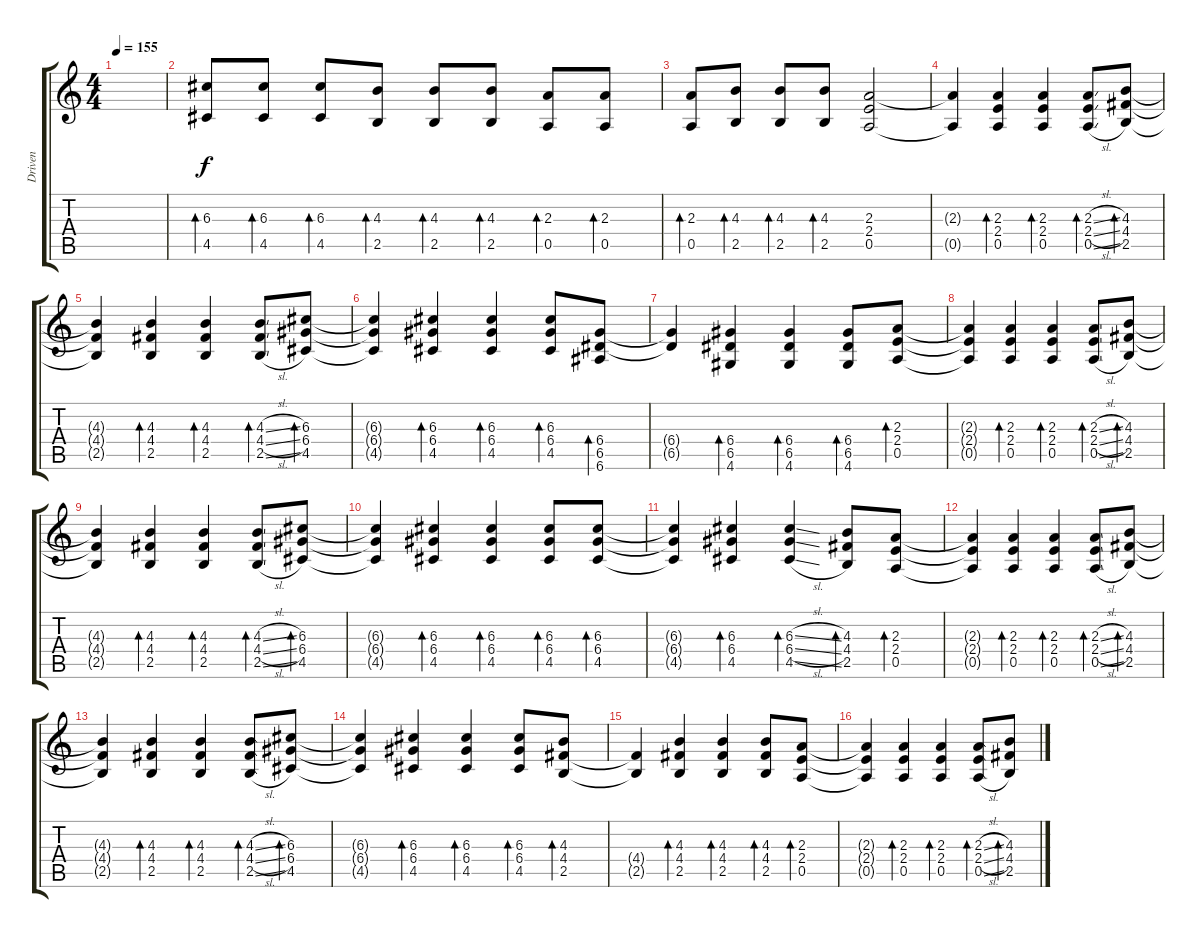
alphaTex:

\track ("Driven" "Driven") {instrument overdrivenguitar}
\staff {score tabs}
\tuning (E4 B3 G3 D3 A2 E2) {hide}
\ts (4 4)
\tempo 155
\clef g2
\ks c
|
(6.3 4.5).8{bd 120} (6.3 4.5).8{bd 120} (6.3 4.5).8{bd 120} (4.3 2.5).8{bd 120} (4.3 2.5).8{bd 120} (4.3 2.5).8{bd 120} (2.3 0.5).8{bd 120} (2.3 0.5).8{bd 120} |
(2.3 0.5).8{bd 120} (4.3 2.5).8{bd 120} (4.3 2.5).8{bd 120} (4.3 2.5).8{bd 120} (2.3 2.4 0.5).2 |
(2.3{t} 0.5{t}).4{dy f} (2.3 2.4 0.5).4{bd 240} (2.3 2.4 0.5).4{bd 240} (2.3{sl} 2.4{sl} 0.5{sl}).8{bd 240} (4.3 4.4 2.5).8{bd 240} |
(4.3{t} 4.4{t} 2.5{t}).4 (4.3 4.4 2.5).4{bd 240} (4.3 4.4 2.5).4{bd 240} (4.3{sl} 4.4{sl} 2.5{sl}).8{bd 240} (6.3 6.4 4.5).8{bd 240} |
(6.3{t} 6.4{t} 4.5{t}).4 (6.3 6.4 4.5).4{bd 240} (6.3 6.4 4.5).4{bd 240} (6.3 6.4 4.5).8{bd 240} (6.4 6.5 6.6).8{bd 240} |
(6.4{t} 6.5{t}).4 (6.4 6.5 4.6).4{bd 240} (6.4 6.5 4.6).4{bd 240} (6.4 6.5 4.6).8{bd 240} (2.3 2.4 0.5).8{bd 240} |
(2.3{t} 2.4{t} 0.5{t}).4 (2.3 2.4 0.5).4{bd 240} (2.3 2.4 0.5).4{bd 240} (2.3{sl} 2.4{sl} 0.5{sl}).8{bd 240} (4.3 4.4 2.5).8{bd 240} |
(4.3{t} 4.4{t} 2.5{t}).4 (4.3 4.4 2.5).4{bd 240} (4.3 4.4 2.5).4{bd 240} (4.3{sl} 4.4{sl} 2.5{sl}).8{bd 240} (6.3 6.4 4.5).8{bd 240} |
(6.3{t} 6.4{t} 4.5{t}).4 (6.3 6.4 4.5).4{bd 240} (6.3 6.4 4.5).4{bd 240} (6.3 6.4 4.5).8{bd 240} (6.3 6.4 4.5).8{bd 240} |
(6.3{t} 6.4{t} 4.5{t}).4 (6.3 6.4 4.5).4{bd 240} (6.3{sl} 6.4{sl} 4.5{sl}).4{bd 240} (4.3 4.4 2.5).8{bd 240} (2.3 2.4 0.5).8{bd 240} |
(2.3{t} 2.4{t} 0.5{t}).4 (2.3 2.4 0.5).4{bd 240} (2.3 2.4 0.5).4{bd 240} (2.3{sl} 2.4{sl} 0.5{sl}).8{bd 240} (4.3 4.4 2.5).8{bd 240} |
(4.3{t} 4.4{t} 2.5{t}).4 (4.3 4.4 2.5).4{bd 240} (4.3 4.4 2.5).4{bd 240} (4.3{sl} 4.4{sl} 2.5{sl}).8{bd 240} (6.3 6.4 4.5).8{bd 240} |
(6.3{t} 6.4{t} 4.5{t}).4 (6.3 6.4 4.5).4{bd 240} (6.3 6.4 4.5).4{bd 240} (6.3 6.4 4.5).8{bd 240} (4.3 4.4 2.5).8{bd 240} |
(4.4{t} 2.5{t}).4 (4.3 4.4 2.5).4{bd 240} (4.3 4.4 2.5).4{bd 240} (4.3 4.4 2.5).8{bd 240} (2.3 2.4 0.5).8{bd 240} |
(2.3{t} 2.4{t} 0.5{t}).4 (2.3 2.4 0.5).4{bd 240} (2.3 2.4 0.5).4{bd 240} (2.3{sl} 2.4{sl} 0.5{sl}).8{bd 240} (4.3 4.4 2.5).8{bd 240}
